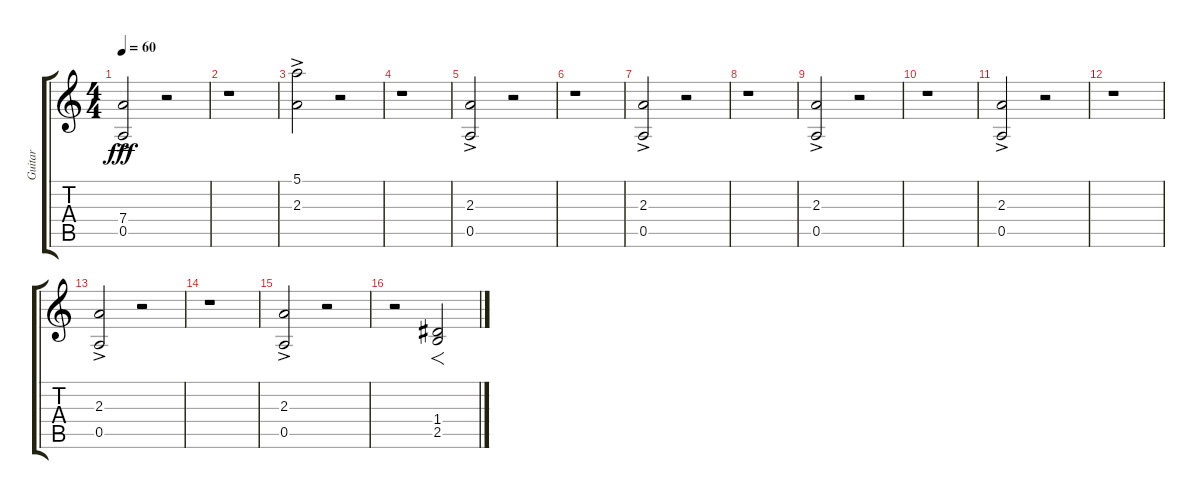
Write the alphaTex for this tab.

\track ("Guitar" "Guitar") {instrument overdrivenguitar}
\staff {score tabs}
\tuning (E4 B3 G3 D3 A2 E2) {hide}
\ts (4 4)
\tempo 60
\clef g2
\ks c
(7.4{ac} 0.5{ac}).2{dy fff instrument acousticguitarsteel} r.2 |
r.1 |
(5.1{ac} 2.3{ac}).2{instrument acousticguitarsteel} r.2 |
r.1 |
(2.3{ac} 0.5{ac}).2{instrument acousticguitarsteel} r.2 |
r.1 |
(2.3{ac} 0.5{ac}).2{instrument acousticguitarsteel} r.2 |
r.1 |
(2.3{ac} 0.5{ac}).2{instrument acousticguitarsteel} r.2 |
r.1 |
(2.3{ac} 0.5{ac}).2{instrument acousticguitarsteel} r.2 |
r.1 |
(2.3{ac} 0.5{ac}).2{instrument acousticguitarsteel} r.2 |
r.1 |
(2.3{ac} 0.5{ac}).2{instrument acousticguitarsteel} r.2 |
r.2 (1.4 2.5).2{f volume 15 instrument overdrivenguitar}
